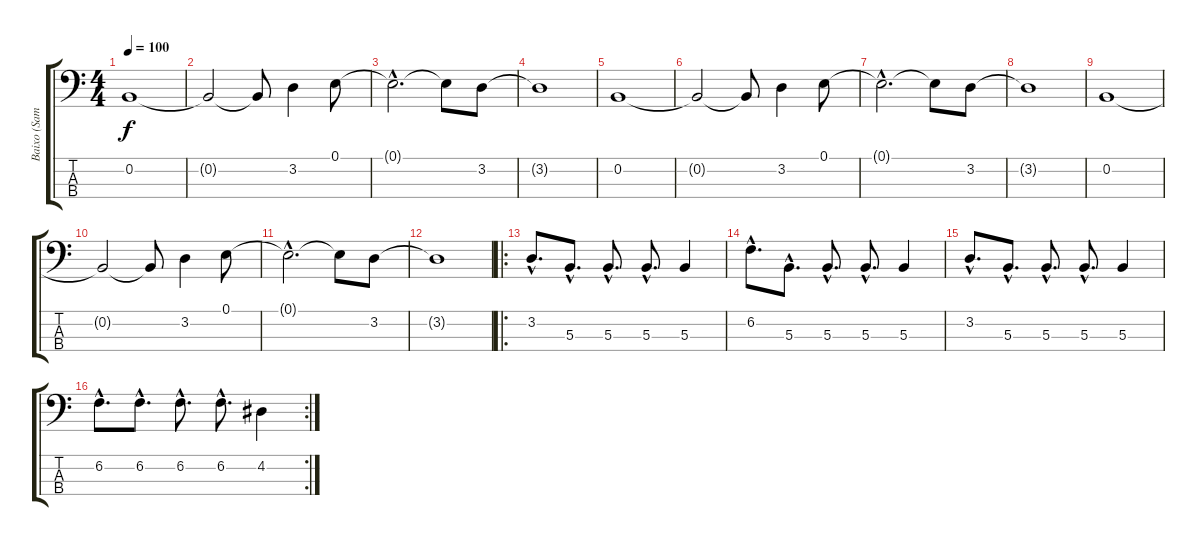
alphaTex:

\track ("Baixo (Sam)" "Baixo (Sam") {instrument electricbassfinger}
\staff {score tabs}
\tuning (E2 B1 Gb1 Db1) {hide}
\ts (4 4)
\tempo 100
\clef f4
\ks c
0.2.1{dy f} |
0.2{t}.2 0.2{t}.8 3.2.4 0.1.8 |
0.1{hac t}.2{d} 0.1{t}.8 3.2.8 |
3.2{t}.1 |
0.2.1 |
0.2{t}.2 0.2{t}.8 3.2.4 0.1.8 |
0.1{hac t}.2{d} 0.1{t}.8 3.2.8 |
3.2{t}.1 |
0.2.1 |
0.2{t}.2 0.2{t}.8 3.2.4 0.1.8 |
0.1{hac t}.2{d} 0.1{t}.8 3.2.8 |
3.2{t}.1 |
\ro
3.2{hac}.8{d} 5.3{hac}.8{d} 5.3{hac}.8{d} 5.3{hac}.8{d} 5.3.4 |
6.2{hac}.8{d} 5.3{hac}.8{d} 5.3{hac}.8{d} 5.3{hac}.8{d} 5.3.4 |
3.2{hac}.8{d} 5.3{hac}.8{d} 5.3{hac}.8{d} 5.3{hac}.8{d} 5.3.4 |
\rc 2
6.2{hac}.8{d} 6.2{hac}.8{d} 6.2{hac}.8{d} 6.2{hac}.8{d} 4.2.4
